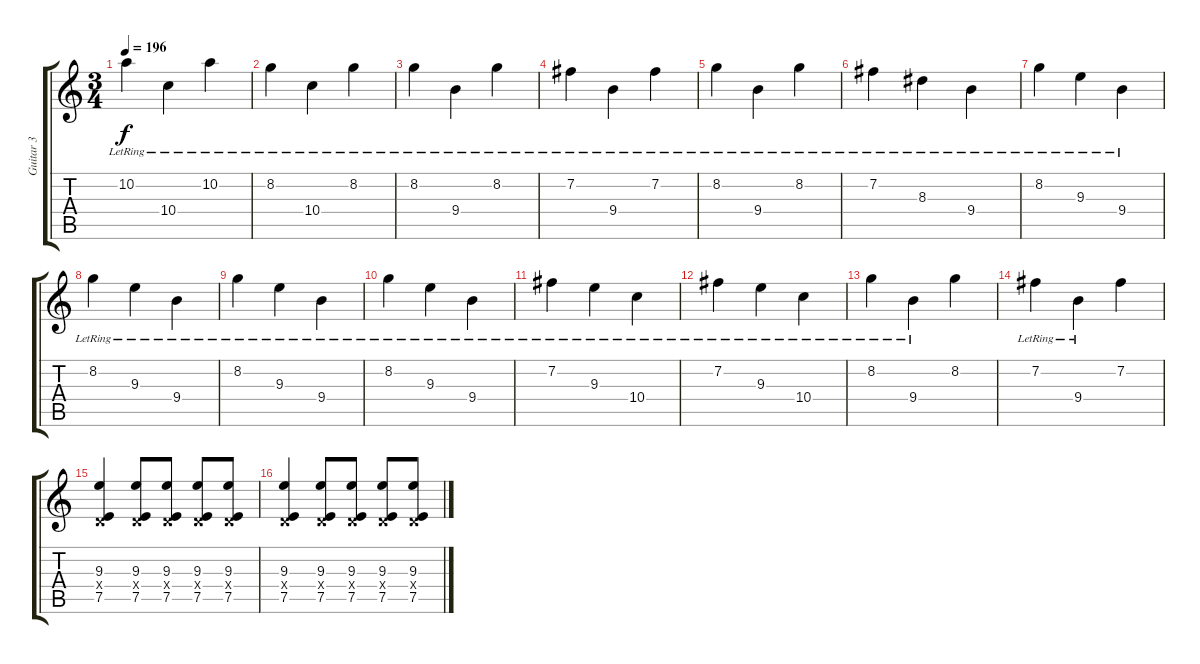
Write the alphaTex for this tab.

\track ("Guitar 3" "Guitar 3") {instrument distortionguitar}
\staff {score tabs}
\tuning (E4 B3 G3 D3 A2 E2) {hide}
\ts (3 4)
\tempo 196
\clef g2
\ks c
10.2{lr}.4{dy f} 10.4{lr}.4 10.2{lr}.4 |
8.2{lr}.4 10.4{lr}.4 8.2{lr}.4 |
8.2{lr}.4 9.4{lr}.4 8.2{lr}.4 |
7.2{lr}.4 9.4{lr}.4 7.2{lr}.4 |
8.2{lr}.4 9.4{lr}.4 8.2{lr}.4 |
7.2{lr}.4 8.3{lr}.4 9.4{lr}.4 |
8.2{lr}.4 9.3{lr}.4 9.4{lr}.4 |
8.2{lr}.4 9.3{lr}.4 9.4{lr}.4 |
8.2{lr}.4 9.3{lr}.4 9.4{lr}.4 |
8.2{lr}.4 9.3{lr}.4 9.4{lr}.4 |
7.2{lr}.4 9.3{lr}.4 10.4{lr}.4 |
7.2{lr}.4 9.3{lr}.4 10.4{lr}.4 |
8.2{lr}.4 9.4{lr}.4 8.2.4 |
7.2{lr}.4 9.4{lr}.4 7.2.4 |
(9.3 0.4{x} 7.5).4{volume 12} (9.3 0.4{x} 7.5).8 (9.3 0.4{x} 7.5).8 (9.3 0.4{x} 7.5).8 (9.3 0.4{x} 7.5).8 |
(9.3 0.4{x} 7.5).4 (9.3 0.4{x} 7.5).8 (9.3 0.4{x} 7.5).8 (9.3 0.4{x} 7.5).8 (9.3 0.4{x} 7.5).8
